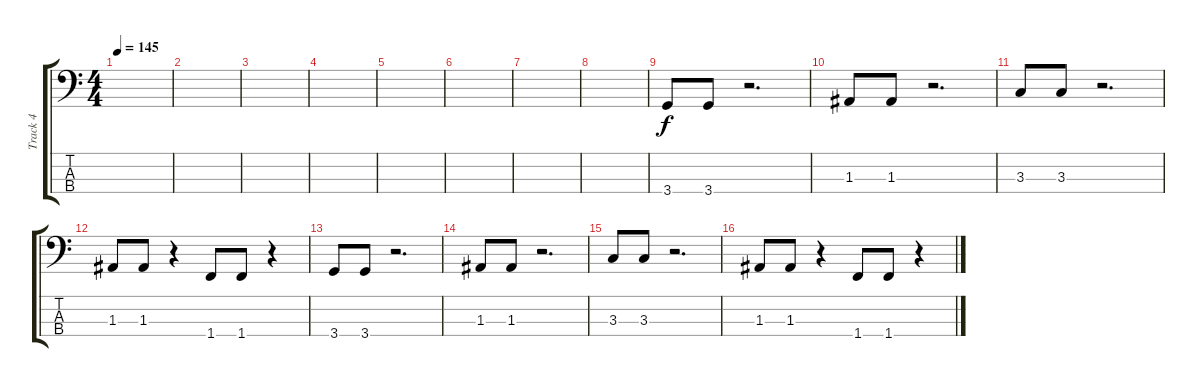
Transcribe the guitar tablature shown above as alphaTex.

\track ("Track 4" "Track 4") {instrument electricbassfinger}
\staff {score tabs}
\tuning (G2 D2 A1 E1) {hide}
\ts (4 4)
\tempo 145
\clef f4
\ks c
|
|
|
|
|
|
|
|
3.4.8 3.4.8 r.2{d} |
1.3.8 1.3.8 r.2{d} |
3.3.8 3.3.8 r.2{d} |
1.3.8 1.3.8 r.4 1.4.8 1.4.8 r.4 |
3.4.8 3.4.8 r.2{d} |
1.3.8 1.3.8 r.2{d} |
3.3.8 3.3.8 r.2{d} |
1.3.8 1.3.8 r.4 1.4.8 1.4.8 r.4
